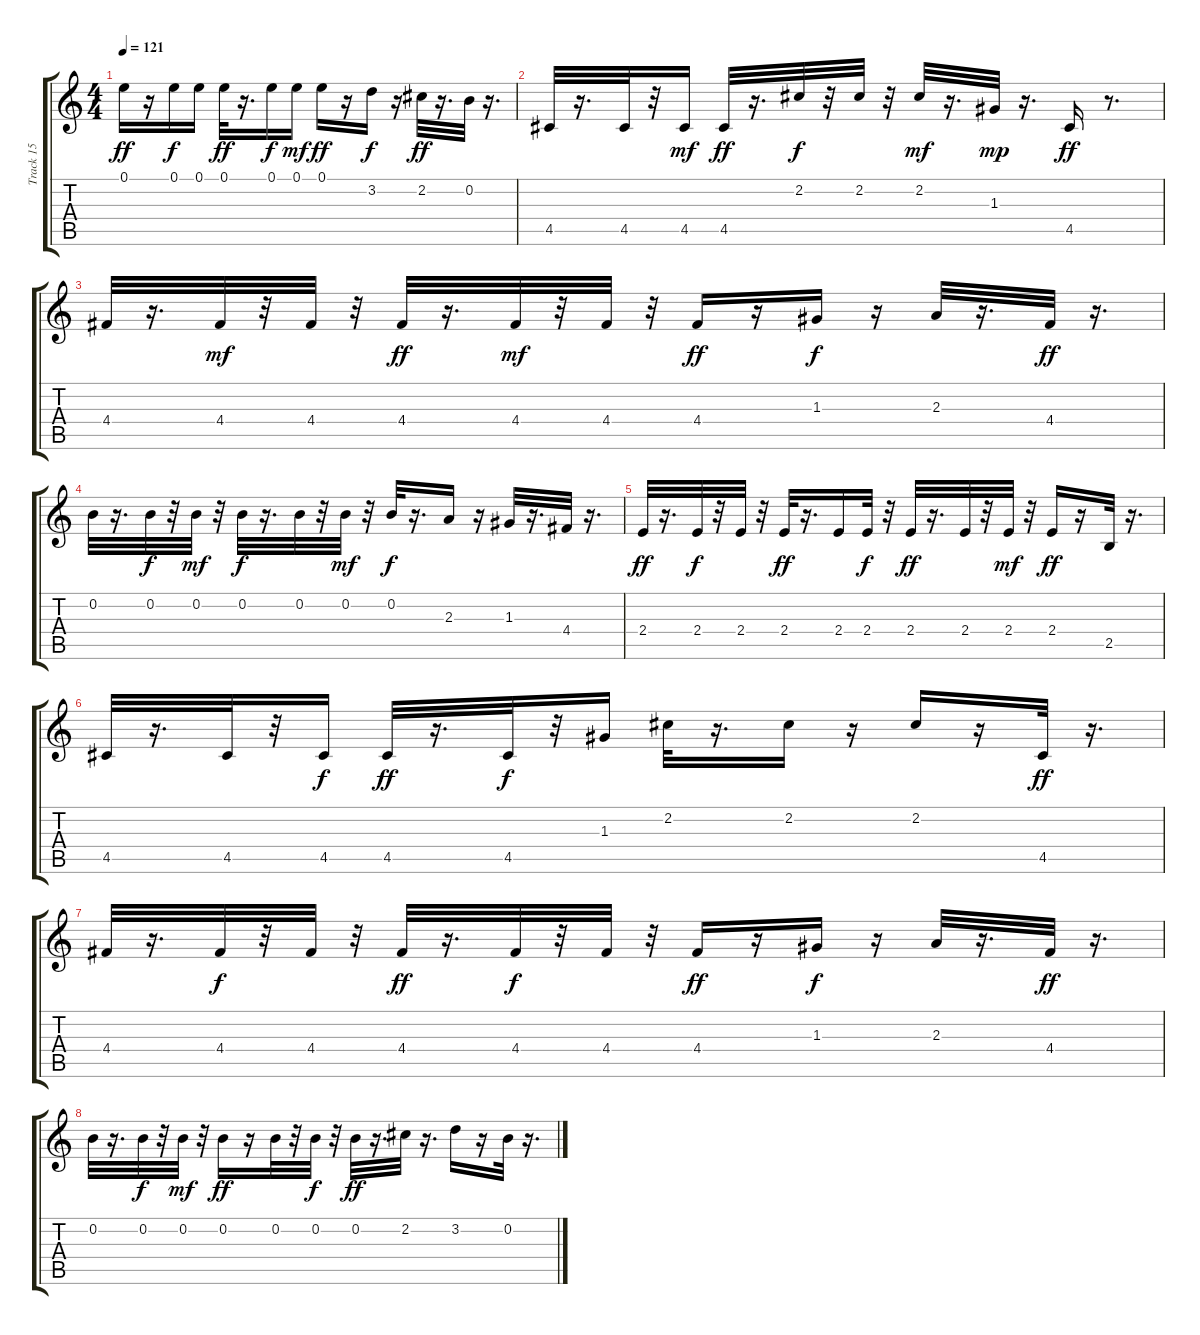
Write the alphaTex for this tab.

\track ("Track 15" "Track 15") {instrument electricguitarmuted}
\staff {score tabs}
\tuning (E4 B3 G3 D3 A2 E2) {hide}
\ts (4 4)
\tempo 121
\clef g2
\ks c
0.1.16{dy ff} r.16 0.1.16{dy f} 0.1.16 0.1.32{dy ff} r.16{d} 0.1.16{dy f} 0.1.16{dy mf} 0.1.16{dy ff} r.16 3.2.16{dy f} r.16 2.2.32{dy ff} r.16{d} 0.2.32 r.16{d} |
4.5.32 r.16{d} 4.5.32 r.32 4.5.16{dy mf} 4.5.32{dy ff} r.16{d} 2.2.32{dy f} r.32 2.2.32 r.32 2.2.32{dy mf} r.16{d} 1.3.32{dy mp} r.16{d} 4.5.16{dy ff} r.8{d} |
4.4.32 r.16{d} 4.4.32{dy mf} r.32 4.4.32 r.32 4.4.32{dy ff} r.16{d} 4.4.32{dy mf} r.32 4.4.32 r.32 4.4.16{dy ff} r.16 1.3.16{dy f} r.16 2.3.32 r.16{d} 4.4.32{dy ff} r.16{d} |
0.2.32 r.16{d} 0.2.32{dy f} r.32 0.2.32{dy mf} r.32 0.2.32{dy f} r.16{d} 0.2.32 r.32 0.2.32{dy mf} r.32 0.2.32{dy f} r.16{d} 2.3.16 r.16 1.3.32 r.16{d} 4.4.32 r.16{d} |
2.4.32{dy ff} r.16{d} 2.4.32{dy f} r.32 2.4.32 r.32 2.4.32{dy ff} r.16{d} 2.4.16 2.4.32{dy f} r.32 2.4.32{dy ff} r.16{d} 2.4.32 r.32 2.4.32{dy mf} r.32 2.4.16{dy ff} r.16 2.5.32 r.16{d} |
4.5.32 r.16{d} 4.5.32 r.32 4.5.16{dy f} 4.5.32{dy ff} r.16{d} 4.5.32{dy f} r.32 1.3.16 2.2.32 r.16{d} 2.2.16 r.16 2.2.16 r.16 4.5.32{dy ff} r.16{d} |
4.4.32 r.16{d} 4.4.32{dy f} r.32 4.4.32 r.32 4.4.32{dy ff} r.16{d} 4.4.32{dy f} r.32 4.4.32 r.32 4.4.16{dy ff} r.16 1.3.16{dy f} r.16 2.3.32 r.16{d} 4.4.32{dy ff} r.16{d} |
0.2.32 r.16{d} 0.2.32{dy f} r.32 0.2.32{dy mf} r.32 0.2.16{dy ff} r.16 0.2.32 r.32 0.2.32{dy f} r.32 0.2.32{dy ff} r.16{d} 2.2.32 r.16{d} 3.2.16 r.16 0.2.32 r.16{d}
